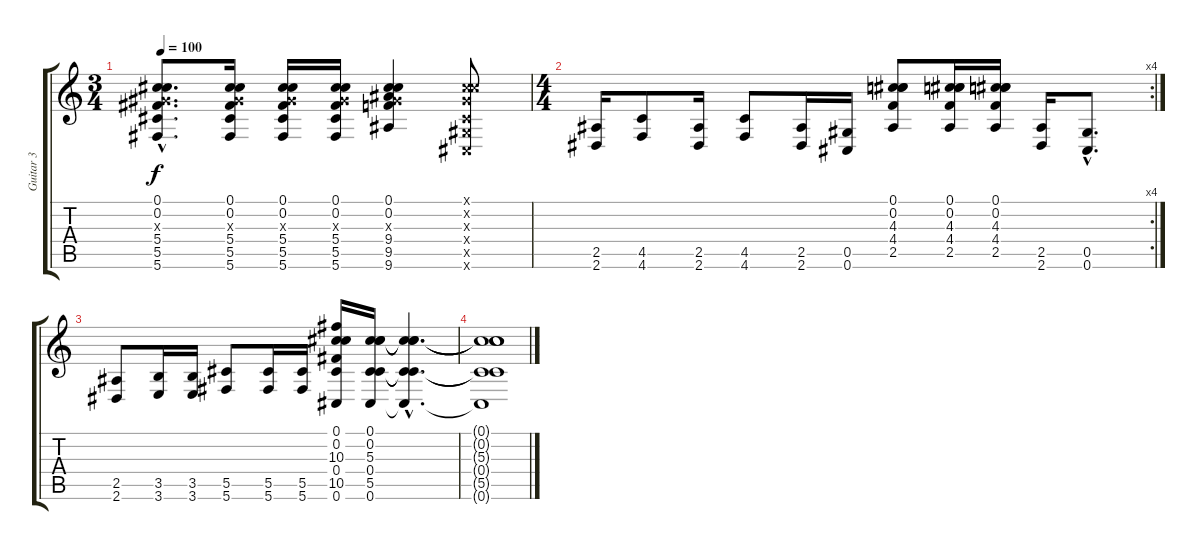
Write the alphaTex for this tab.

\track ("Guitar 3" "Guitar 3") {instrument acousticguitarsteel}
\staff {score tabs}
\tuning (Db4 Db4 Ab3 Db3 Ab2 Db2) {hide}
\ts (3 4)
\tempo 100
\clef g2
\ks c
(0.1{hac} 0.2{hac} 0.3{hac x} 5.4{hac} 5.5{hac} 5.6{hac}).8{d dy f} (0.1 0.2 0.3{x} 5.4 5.5 5.6).16 (0.1 0.2 0.3{x} 5.4 5.5 5.6).16 (0.1 0.2 0.3{x} 5.4 5.5 5.6).16 (0.1 0.2 0.3{x} 9.4 9.5 9.6).4 (0.1{x} 0.2{x} 0.3{x} 0.4{x} 0.5{x} 0.6{x}).8 |
\rc 4
\ts (4 4)
(2.5 2.6).16 (4.5 4.6).8 (2.5 2.6).16 (4.5 4.6).8 (2.5 2.6).16 (0.5 0.6).16 (0.1 0.2 4.3 4.4 2.5).8 (0.1 0.2 4.3 4.4 2.5).16 (0.1 0.2 4.3 4.4 2.5).16 (2.5 2.6).16 (0.5{hac} 0.6{hac}).8{d} |
(2.5 2.6).8 (3.5 3.6).16 (3.5 3.6).16 (5.5 5.6).8 (5.5 5.6).16 (5.5 5.6).16 (0.1 0.2 10.3 0.4 10.5 0.6).16 (0.1 0.2 5.3 0.4 5.5 0.6).16 (0.1{hac t} 0.2{hac t} 5.3{hac t} 0.4{hac t} 5.5{hac t} 0.6{hac t}).4{d} |
(0.1{t} 0.2{t} 5.3{t} 0.4{t} 5.5{t} 0.6{t}).1
